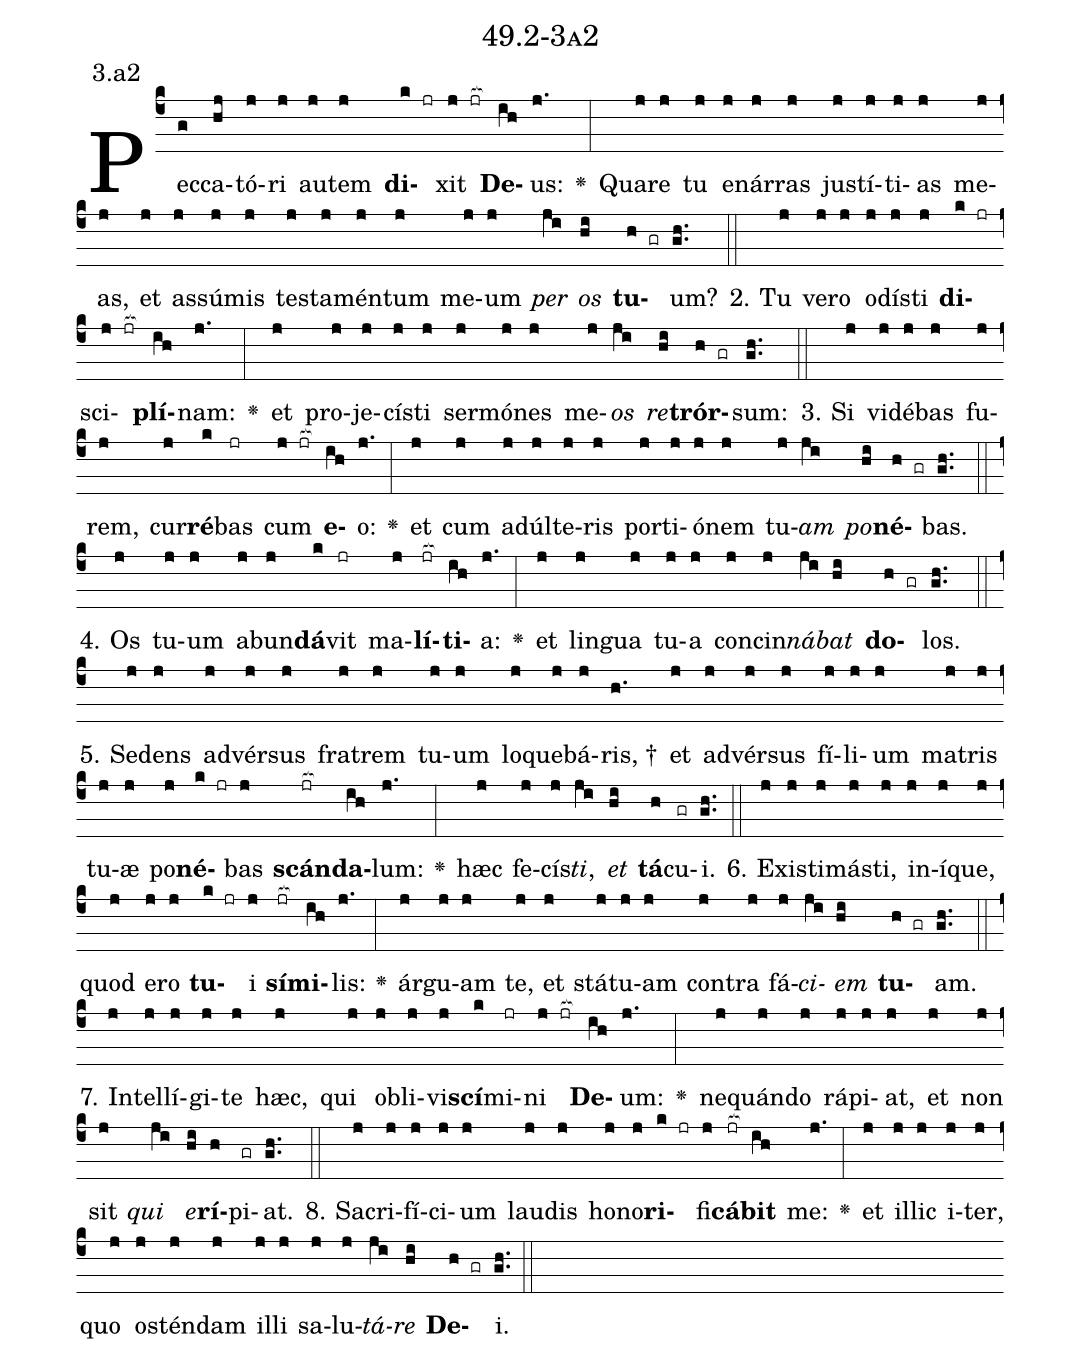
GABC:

name: 49.2-3a2;
annotation: 3.a2;
%%
(c4)Pec(g)ca(hj)tó(j)ri(j) au(j)tem(j) <b>di</b>(k jr)xit(j jr[ocb:1{]) <b>De</b>(ih[ocb:0}])us:(j.) <v>\greheightstar</v>(:) Qua(j)re(j) tu(j) e(j)nár(j)ras(j) jus(j)tí(j)ti(j)as(j) me(j)as,(j) et(j) as(j)sú(j)mis(j) tes(j)ta(j)mén(j)tum(j) me(j)um(j) <i>per</i>(ji) <i>os</i>(hi) <b>tu</b>(h gr)um?(gh..) (::)
2. Tu(j) ve(j)ro(j) o(j)dís(j)ti(j) <b>di</b>(k jr)sci(j jr[ocb:1{])<b>plí</b>(ih[ocb:0}])nam:(j.) <v>\greheightstar</v>(:) et(j) pro(j)je(j)cís(j)ti(j) ser(j)mó(j)nes(j) me(j)<i>os</i>(ji) <i>re</i>(hi)<b>trór</b>(h gr)sum:(gh..) (::)
3. Si(j) vi(j)dé(j)bas(j) fu(j)rem,(j) cur(j)<b>ré</b>(k)bas(jr) cum(j jr[ocb:1{]) <b>e</b>(ih[ocb:0}])o:(j.) <v>\greheightstar</v>(:) et(j) cum(j) ad(j)úl(j)te(j)ris(j) por(j)ti(j)ó(j)nem(j) tu(j)<i>am</i>(ji) <i>po</i>(hi)<b>né</b>(h gr)bas.(gh..) (::)
4. Os(j) tu(j)um(j) ab(j)un(j)<b>dá</b>(k)vit(jr) ma(j)<b>lí</b>(jr[ocb:1{])<b>ti</b>(ih[ocb:0}])a:(j.) <v>\greheightstar</v>(:) et(j) lin(j)gua(j) tu(j)a(j) con(j)cin(j)<i>ná</i>(ji)<i>bat</i>(hi) <b>do</b>(h gr)los.(gh..) (::)
5. Se(j)dens(j) ad(j)vér(j)sus(j) fra(j)trem(j) tu(j)um(j) lo(j)que(j)bá(j)ris, †(h.) et(j) ad(j)vér(j)sus(j) fí(j)li(j)um(j) ma(j)tris(j) tu(j)æ(j) po(j)<b>né</b>(k jr)bas(j) <b>scán</b>(jr[ocb:1{])<b>da</b>(ih[ocb:0}])lum:(j.) <v>\greheightstar</v>(:) hæc(j) fe(j)cís(j)<i>ti</i>,(ji) <i>et</i>(hi) <b>tá</b>(h)cu(gr)i.(gh..) (::)
6. Ex(j)is(j)ti(j)más(j)ti,(j) in(j)í(j)que,(j) quod(j) e(j)ro(j) <b>tu</b>(k jr)i(j) <b>sí</b>(jr[ocb:1{])<b>mi</b>(ih[ocb:0}])lis:(j.) <v>\greheightstar</v>(:) ár(j)gu(j)am(j) te,(j) et(j) stá(j)tu(j)am(j) con(j)tra(j) fá(j)<i>ci</i>(ji)<i>em</i>(hi) <b>tu</b>(h gr)am.(gh..) (::)
7. In(j)tel(j)lí(j)gi(j)te(j) hæc,(j) qui(j) ob(j)li(j)vi(j)<b>scí</b>(k)mi(jr)ni(j jr[ocb:1{]) <b>De</b>(ih[ocb:0}])um:(j.) <v>\greheightstar</v>(:) ne(j)quán(j)do(j) rá(j)pi(j)at,(j) et(j) non(j) sit(j) <i>qui</i>(ji) <i>e</i>(hi)<b>rí</b>(h)pi(gr)at.(gh..) (::)
8. Sa(j)cri(j)fí(j)ci(j)um(j) lau(j)dis(j) ho(j)no(j)<b>ri</b>(k jr)fi(j)<b>cá</b>(jr[ocb:1{])<b>bit</b>(ih[ocb:0}]) me:(j.) <v>\greheightstar</v>(:) et(j) il(j)lic(j) i(j)ter,(j) quo(j) os(j)tén(j)dam(j) il(j)li(j) sa(j)lu(j)<i>tá</i>(ji)<i>re</i>(hi) <b>De</b>(h gr)i.(gh..) (::)
